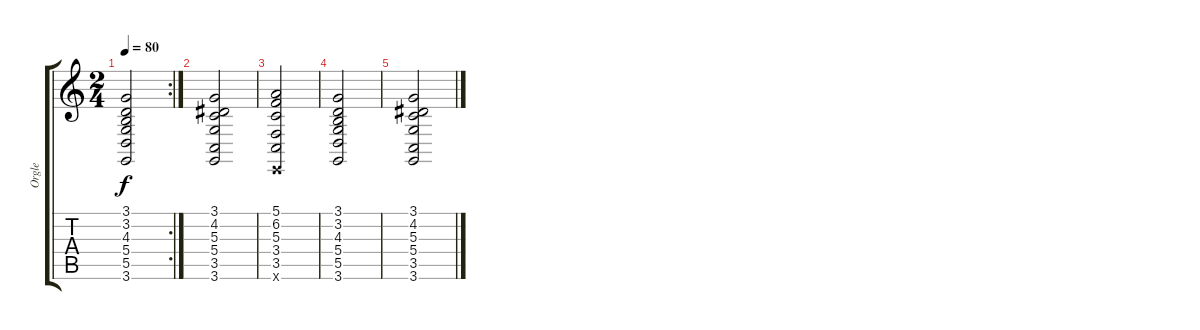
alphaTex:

\track ("Orgle" "Orgle") {instrument rockorgan}
\staff {score tabs}
\tuning (E4 B3 G3 D3 A2 E2) {hide}
\rc 2
\ts (2 4)
\tempo 80
\clef g2
\ks c
(3.1 3.2 4.3 5.4 5.5 3.6).2{dy f} |
(3.1 4.2 5.3 5.4 3.5 3.6).2 |
(5.1 6.2 5.3 3.4 3.5 0.6{x}).2 |
(3.1 3.2 4.3 5.4 5.5 3.6).2{volume 0} |
(3.1 4.2 5.3 5.4 3.5 3.6).2
